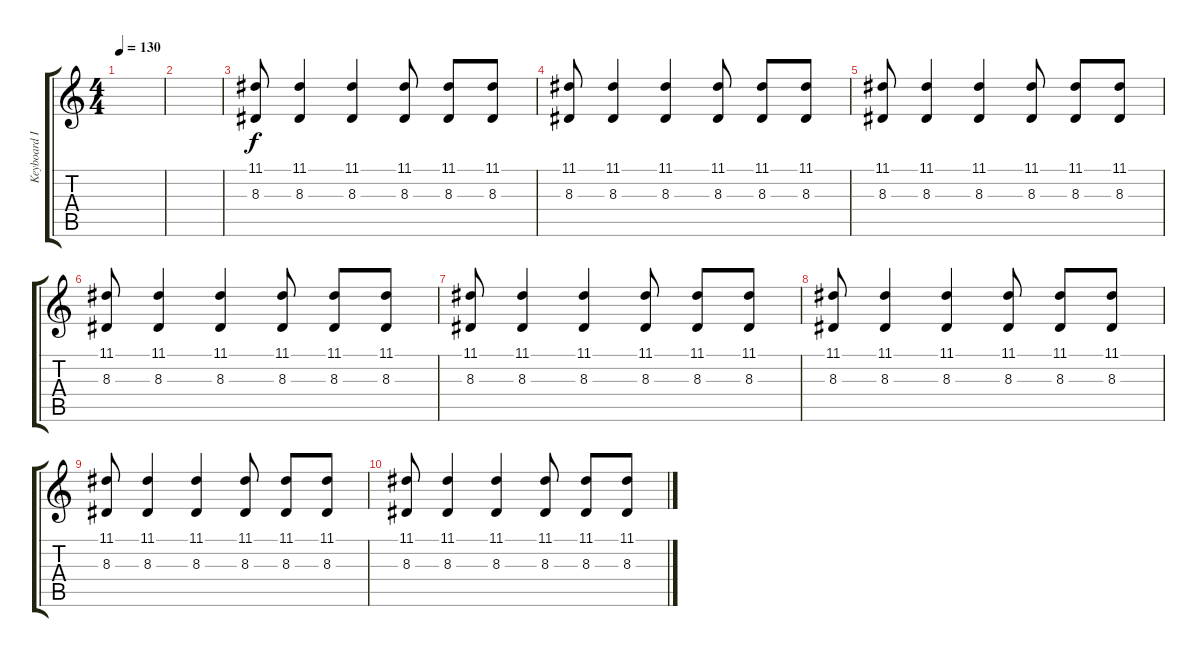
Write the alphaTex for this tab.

\track ("Keyboard II" "Keyboard I") {instrument lead1square}
\staff {score tabs}
\tuning (E4 B3 G3 D3 A2 E2) {hide}
\ts (4 4)
\tempo 130
\clef g2
\ks c
|
|
(11.1 8.3).8{instrument lead1square} (11.1 8.3).4 (11.1 8.3).4 (11.1 8.3).8 (11.1 8.3).8 (11.1 8.3).8 |
(11.1 8.3).8 (11.1 8.3).4 (11.1 8.3).4 (11.1 8.3).8 (11.1 8.3).8 (11.1 8.3).8 |
(11.1 8.3).8 (11.1 8.3).4 (11.1 8.3).4 (11.1 8.3).8 (11.1 8.3).8 (11.1 8.3).8 |
(11.1 8.3).8 (11.1 8.3).4 (11.1 8.3).4 (11.1 8.3).8 (11.1 8.3).8 (11.1 8.3).8 |
(11.1 8.3).8 (11.1 8.3).4 (11.1 8.3).4 (11.1 8.3).8 (11.1 8.3).8 (11.1 8.3).8 |
(11.1 8.3).8 (11.1 8.3).4 (11.1 8.3).4 (11.1 8.3).8 (11.1 8.3).8 (11.1 8.3).8 |
(11.1 8.3).8 (11.1 8.3).4 (11.1 8.3).4 (11.1 8.3).8 (11.1 8.3).8 (11.1 8.3).8 |
(11.1 8.3).8 (11.1 8.3).4 (11.1 8.3).4 (11.1 8.3).8 (11.1 8.3).8 (11.1 8.3).8
